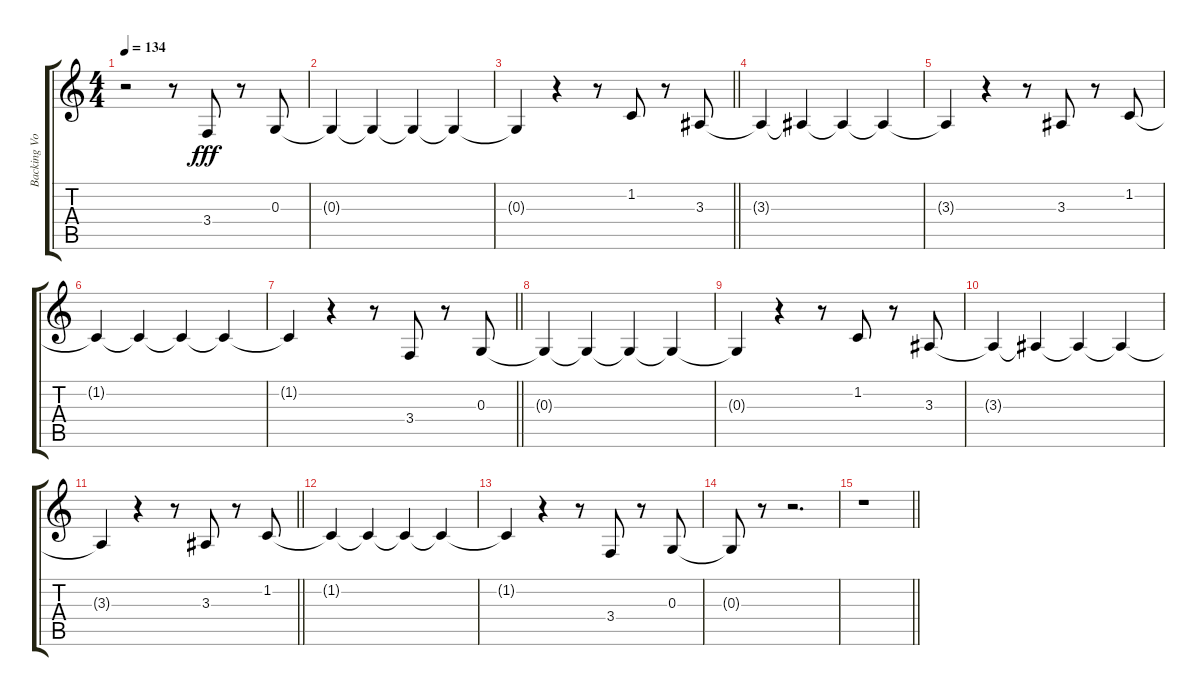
\track ("Backing Vocals" "Backing Vo") {instrument baritonesax}
\staff {score tabs}
\tuning (E4 B3 G3 D3 A2 E2) {hide}
\ts (4 4)
\tempo 134
\clef g2
\ks c
r.2{dy fff} r.8 3.4.8 r.8 0.3.8 |
0.3{t}.4 0.3{t}.4 0.3{t}.4 0.3{t}.4 |
\barLineRight lightlight
0.3{t}.4 r.4 r.8 1.2.8 r.8 3.3.8 |
3.3{t}.4 3.3{t}.4 3.3{t}.4 3.3{t}.4 |
3.3{t}.4 r.4 r.8 3.3.8 r.8 1.2.8 |
1.2{t}.4 1.2{t}.4 1.2{t}.4 1.2{t}.4 |
\barLineRight lightlight
1.2{t}.4 r.4 r.8 3.4.8 r.8 0.3.8 |
0.3{t}.4 0.3{t}.4 0.3{t}.4 0.3{t}.4 |
0.3{t}.4 r.4 r.8 1.2.8 r.8 3.3.8 |
3.3{t}.4 3.3{t}.4 3.3{t}.4 3.3{t}.4 |
\barLineRight lightlight
3.3{t}.4 r.4 r.8 3.3.8 r.8 1.2.8 |
1.2{t}.4 1.2{t}.4 1.2{t}.4 1.2{t}.4 |
1.2{t}.4 r.4 r.8 3.4.8 r.8 0.3.8 |
0.3{t}.8 r.8 r.2{d} |
\barLineRight lightlight
r.1
